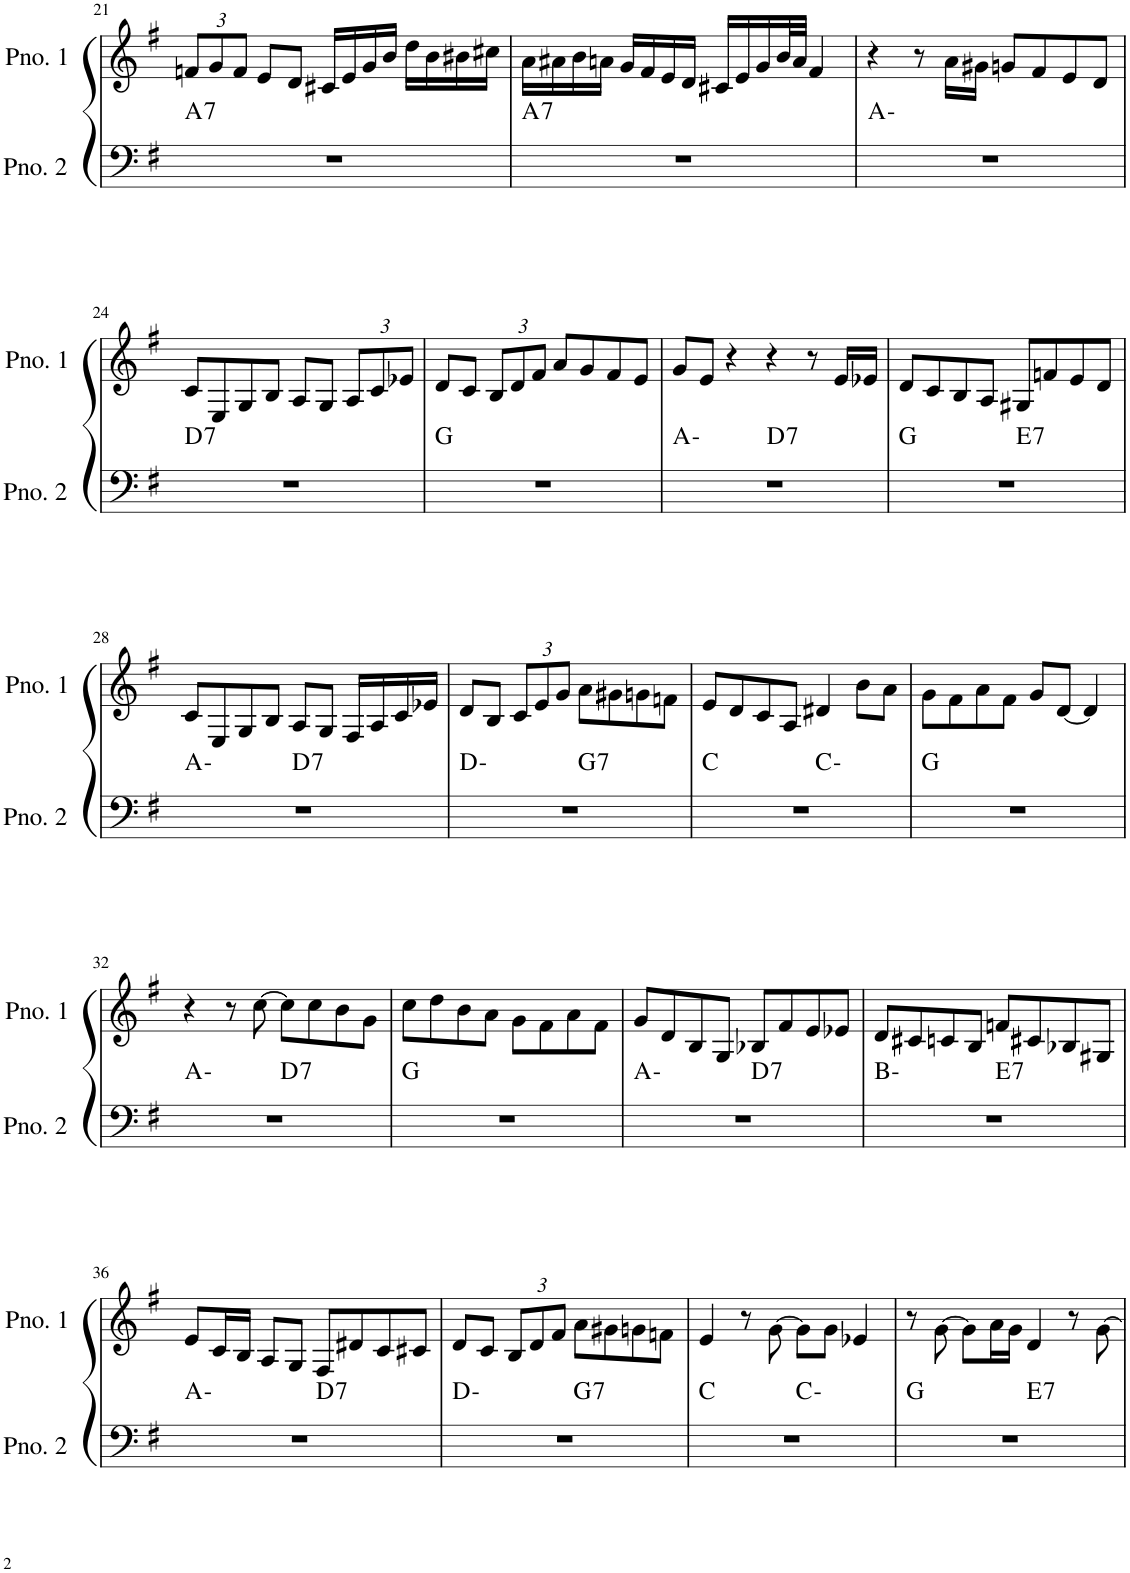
**kern	**harte	**kern
*part2	*part2	*part1
*staff2	*	*staff1
*I"ピアノ 2	*	*I"ピアノ 1
!!LO:PB:g=z
*clefF4	*	*clefG2
*k[f#]	*	*k[f#]
*M4/4	*	*M4/4
*	*	*Xbrackettup
=21	=21	=21
!	!LO:H:kt=7	!
1r	A:7	12fn/L
.	.	12g/
.	.	12f/J
.	.	8e/L
.	.	8d/J
.	.	16c#X/LL
.	.	16e/
.	.	16g/
.	.	16b/JJ
.	.	16dd\LL
.	.	16b\
.	.	16b#X\
.	.	16cc#X\JJ
=22	=22	=22
!	!LO:H:kt=7	!
1r	A:7	16a\LL
.	.	16a#X\
.	.	16b\
.	.	16an\JJ
.	.	16g/LL
.	.	16f#/
.	.	16e/
.	.	16d/JJ
.	.	16c#X/LL
.	.	16e/
.	.	16g/
.	.	32b/L
.	.	32a/JJJ
.	.	4f#/
=23	=23	=23
1r	A:min	4r
.	.	8r
.	.	16a\LL
.	.	16g#X\JJ
.	.	8gn/L
.	.	8f#/
.	.	8e/
.	.	8d/J
!!LO:LB:g=z
=24	=24	=24
!	!LO:H:kt=7	!
1r	D:7	8c/L
.	.	8E/
.	.	8G/
.	.	8B/J
.	.	8A/L
.	.	8G/J
.	.	12A/L
.	.	12c/
.	.	12e-X/J
=25	=25	=25
1r	G:maj	8d/L
.	.	8c/J
.	.	12B/L
.	.	12d/
.	.	12f#/J
.	.	8a/L
.	.	8g/
.	.	8f#/
.	.	8e/J
=26	=26	=26
*^	*	*
1r	2ryy	A:min	8g/L
.	.	.	8e/J
.	.	.	4r
!	!	!LO:H:kt=7	!
.	2ryy	D:7	4r
.	.	.	8r
.	.	.	16e/LL
.	.	.	16e-X/JJ
=27	=27	=27	=27
1r	2ryy	G:maj	8d/L
.	.	.	8c/
.	.	.	8B/
.	.	.	8A/J
!	!	!LO:H:kt=7	!
.	2ryy	E:7	8G#X/L
.	.	.	8fn/
.	.	.	8e/
.	.	.	8d/J
!!LO:LB:g=z
=28	=28	=28	=28
1r	2ryy	A:min	8c/L
.	.	.	8E/
.	.	.	8G/
.	.	.	8B/J
!	!	!LO:H:kt=7	!
.	2ryy	D:7	8A/L
.	.	.	8G/J
.	.	.	16F#/LL
.	.	.	16A/
.	.	.	16c/
.	.	.	16e-X/JJ
=29	=29	=29	=29
1r	2ryy	D:min	8d/L
.	.	.	8B/J
.	.	.	12c/L
.	.	.	12e/
.	.	.	12g/J
!	!	!LO:H:kt=7	!
.	2ryy	G:7	8a\L
.	.	.	8g#X\
.	.	.	8gn\
.	.	.	8fn\J
=30	=30	=30	=30
1r	2ryy	C:maj	8e/L
.	.	.	8d/
.	.	.	8c/
.	.	.	8A/J
.	2ryy	C:min	4d#X/
.	.	.	8b\L
.	.	.	8a\J
*v	*v	*	*
=31	=31	=31
1r	G:maj	8g\L
.	.	8f#\
.	.	8a\
.	.	8f#\J
.	.	8g/L
.	.	[8d/J
.	.	4d/]
!!LO:LB:g=z
=32	=32	=32
*^	*	*
1r	2ryy	A:min	4r
.	.	.	8r
.	.	.	[8cc\
!	!	!LO:H:kt=7	!
.	2ryy	D:7	8cc\L]
.	.	.	8cc\
.	.	.	8b\
.	.	.	8g\J
*v	*v	*	*
=33	=33	=33
1r	G:maj	8cc\L
.	.	8dd\
.	.	8b\
.	.	8a\J
.	.	8g\L
.	.	8f#\
.	.	8a\
.	.	8f#\J
=34	=34	=34
*^	*	*
1r	2ryy	A:min	8g/L
.	.	.	8d/
.	.	.	8B/
.	.	.	8G/J
!	!	!LO:H:kt=7	!
.	2ryy	D:7	8B-X/L
.	.	.	8f#/
.	.	.	8e/
.	.	.	8e-X/J
=35	=35	=35	=35
1r	2ryy	B:min	8d/L
.	.	.	8c#X/
.	.	.	8cn/
.	.	.	8B/J
!	!	!LO:H:kt=7	!
.	2ryy	E:7	8fn/L
.	.	.	8c#X/
.	.	.	8B-X/
.	.	.	8G#X/J
!!LO:LB:g=z
=36	=36	=36	=36
1r	2ryy	A:min	8e/L
.	.	.	16c/L
.	.	.	16B/JJ
.	.	.	8A/L
.	.	.	8G/J
!	!	!LO:H:kt=7	!
.	2ryy	D:7	8F#/L
.	.	.	8d#X/
.	.	.	8c/
.	.	.	8c#X/J
=37	=37	=37	=37
1r	2ryy	D:min	8d/L
.	.	.	8c/J
.	.	.	12B/L
.	.	.	12d/
.	.	.	12f#/J
!	!	!LO:H:kt=7	!
.	2ryy	G:7	8a\L
.	.	.	8g#X\
.	.	.	8gn\
.	.	.	8fn\J
=38	=38	=38	=38
1r	2ryy	C:maj	4e/
.	.	.	8r
.	.	.	[8g\
.	2ryy	C:min	8g\L]
.	.	.	8g\J
.	.	.	4e-X/
=39	=39	=39	=39
1r	2ryy	G:maj	8r
.	.	.	[8g\
.	.	.	8g\L]
.	.	.	16a\L
.	.	.	16g\JJ
!	!	!LO:H:kt=7	!
.	2ryy	E:7	4d/
.	.	.	8r
.	.	.	[8g\
*v	*v	*	*
=	=	=
*-	*-	*-
